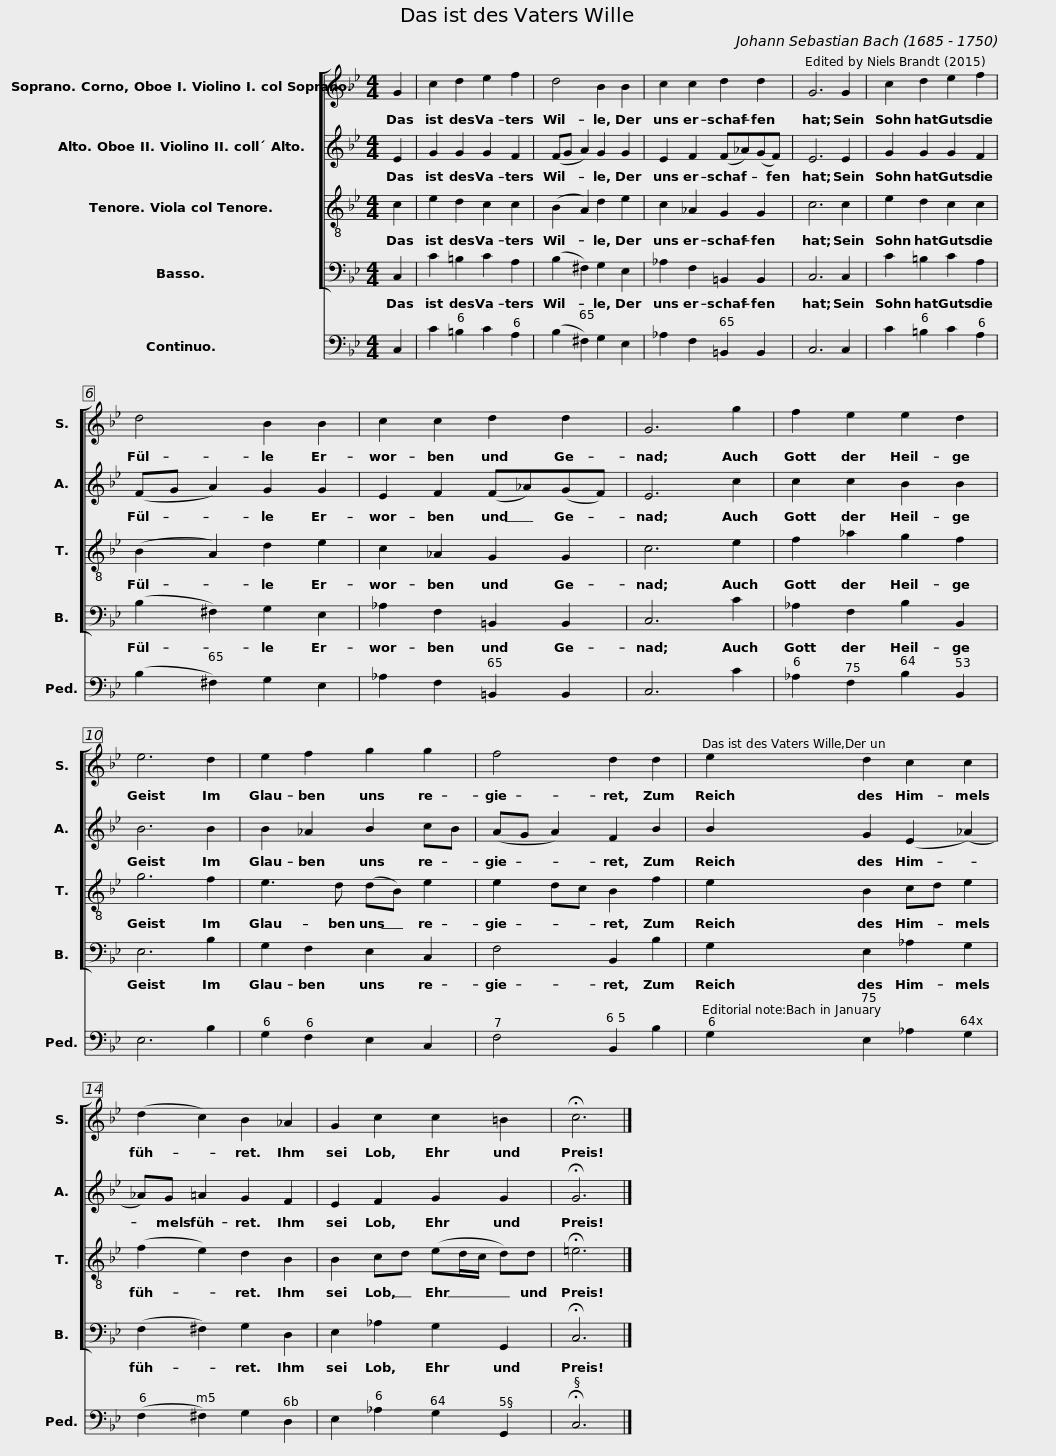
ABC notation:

X:1
%%score [ 1 2 3 4 ] 5
L:1/8
M:4/4
I:linebreak $
K:Bb
V:1 treble
V:2 treble
V:3 treble-8 transpose=-12
V:4 bass
V:5 bass
V:1
 G2 | c2 d2 e2 f2 | d4 B2 B2 | c2 c2 d2 d2 | G6 G2 |$ %5
 c2 d2 e2 f2 |$ d4 B2 B2 | c2 c2 d2 d2 | G6 g2 | f2 e2 e2 d2 | %10
 e6 d2 | e2 f2 g2 g2 | f4 d2 d2 |$ e2 d2 c2 c2 | (d2 c2) B2 _A2 | %15
 G2 c2 c2 =B2 | !fermata!c6 |] %17
V:2
 E2 | G2 G2 G2 F2 | (FG A2) G2 G2 | E2 F2 (F_A)(GF) | E6 E2 |$ %5
 G2 G2 G2 F2 |$ (FG A2) G2 G2 | E2 F2 (F_A)(GF) | E6 c2 | c2 c2 B2 B2 | %10
 B6 B2 | B2 _A2 B2 cB | (AG A2) F2 B2 |$ B2 G2 (E2 (_A2) | _A)G =A2 G2 F2 | %15
 E2 F2 G2 G2 | !fermata!G6 |] %17
V:3
 c2 | e2 d2 c2 c2 | (B2 A2) d2 e2 | c2 _A2 G2 G2 | c6 c2 |$ %5
 e2 d2 c2 c2 |$ (B2 A2) d2 e2 | c2 _A2 G2 G2 | c6 e2 | f2 _a2 g2 f2 | %10
 g6 f2 | e3 d (dB) e2 | e2 dc B2 f2 |$ e2 B2 cd e2 | (f2 e2) d2 B2 | %15
 B2 cd (ed/c/ d)d | !fermata!=e6 |] %17
V:4
 C,2 | C2 =B,2 C2 A,2 | (B,2 ^F,2) G,2 E,2 | _A,2 F,2 =B,,2 B,,2 | C,6 C,2 |$ %5
 C2 =B,2 C2 A,2 |$ (B,2 ^F,2) G,2 E,2 | _A,2 F,2 =B,,2 B,,2 | C,6 C2 | _A,2 F,2 B,2 B,,2 | %10
 E,6 B,2 | G,2 F,2 E,2 C,2 | F,4 B,,2 B,2 |$ G,2 E,2 _A,2 G,2 | (F,2 ^F,2) G,2 D,2 | %15
 E,2 _A,2 G,2 G,,2 | !fermata!C,6 |] %17
V:5
 C,2 | C2 =B,2 C2 A,2 | (B,2 ^F,2) G,2 E,2 | _A,2 F,2 =B,,2 B,,2 | C,6 C,2 |$ %5
 C2 =B,2 C2 A,2 |$ (B,2 ^F,2) G,2 E,2 | _A,2 F,2 =B,,2 B,,2 | C,6 C2 | _A,2 F,2 B,2 B,,2 | %10
 E,6 B,2 | G,2 F,2 E,2 C,2 | F,4 B,,2 B,2 |$ G,2 E,2 _A,2 G,2 | (F,2 ^F,2) G,2 D,2 | %15
 E,2 _A,2 G,2 G,,2 | !fermata!C,6 |] %17
